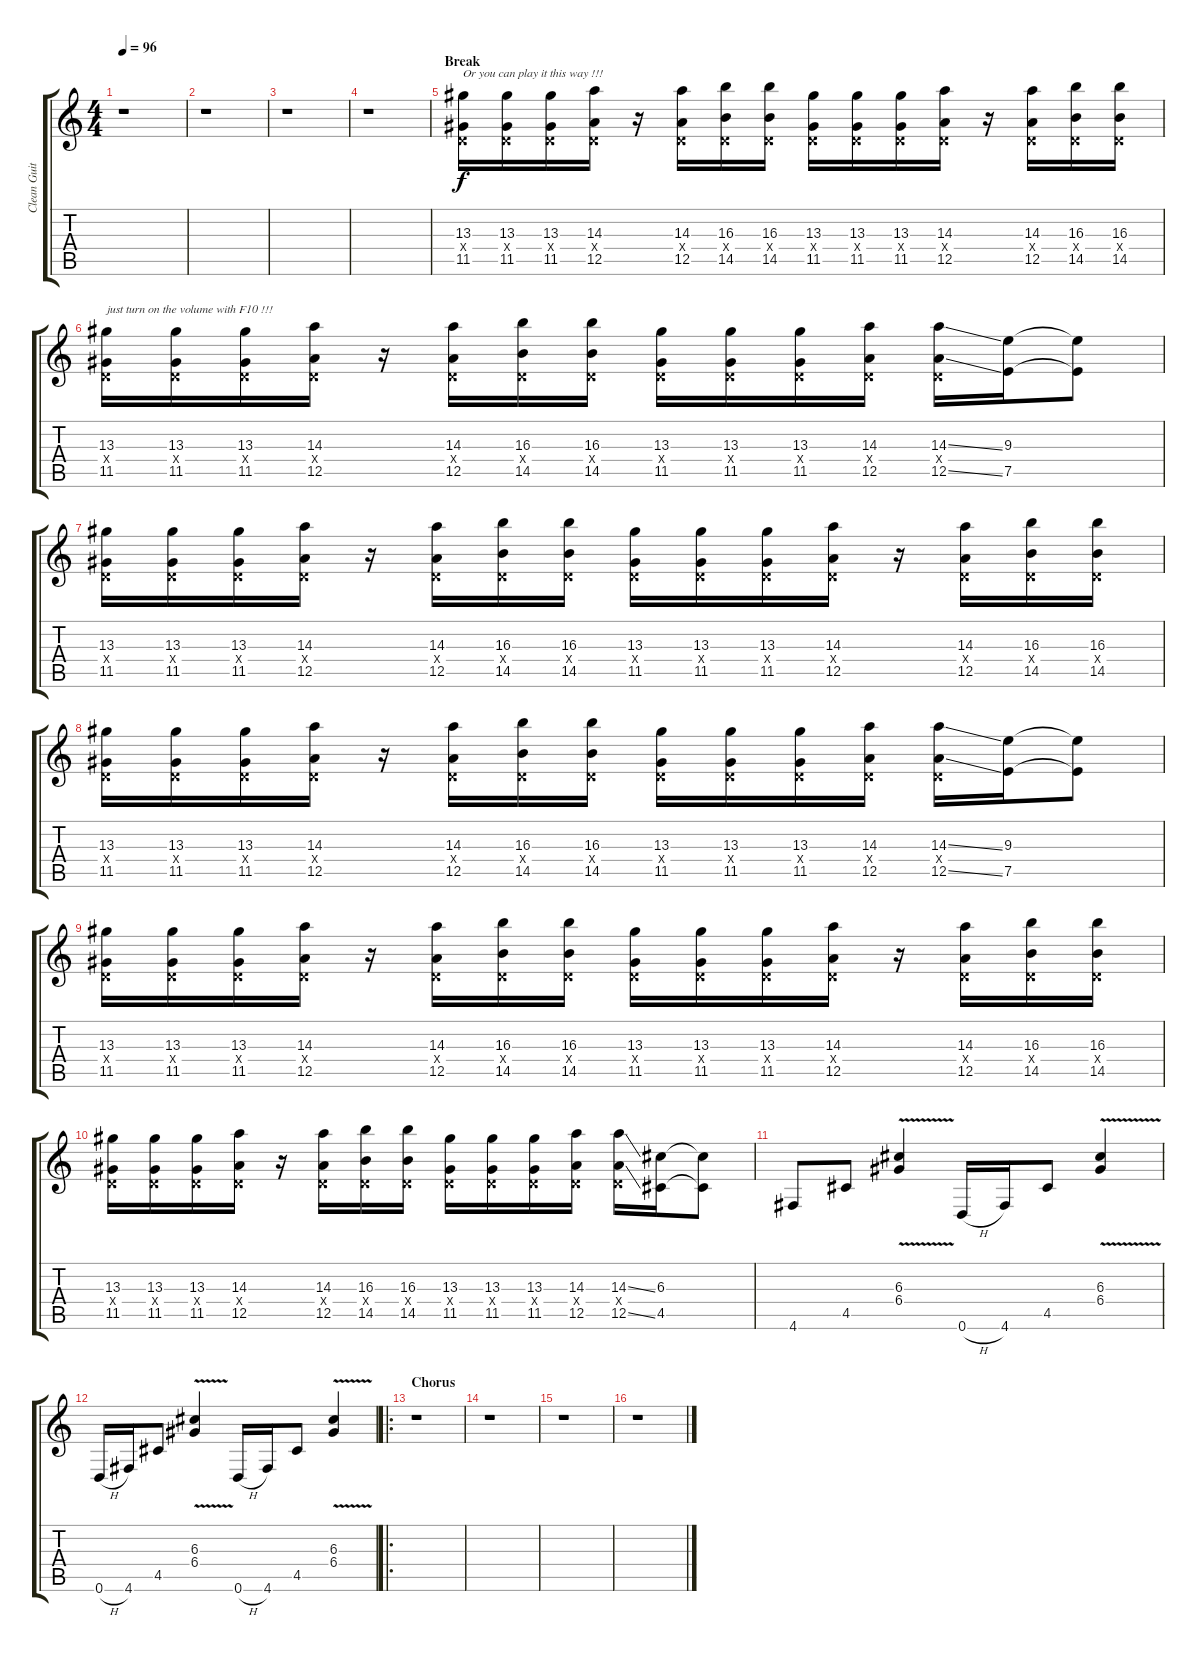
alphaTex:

\track ("Clean Guitar Effect" "Clean Guit") {instrument electricguitarclean}
\staff {score tabs}
\tuning (E4 B3 G3 D3 A2 D2) {hide}
\ts (4 4)
\tempo 96
\clef g2
\ks c
r.1{dy mp} |
r.1 |
r.1 |
r.1 |
\section ("" "Break")
(13.3 0.4{x} 11.5).16{txt "Or you can play it this way !!!" dy f volume 0 balance 8} (13.3 0.4{x} 11.5).16 (13.3 0.4{x} 11.5).16 (14.3 0.4{x} 12.5).16 r.16 (14.3 0.4{x} 12.5).16 (16.3 0.4{x} 14.5).16 (16.3 0.4{x} 14.5).16 (13.3 0.4{x} 11.5).16 (13.3 0.4{x} 11.5).16 (13.3 0.4{x} 11.5).16 (14.3 0.4{x} 12.5).16 r.16 (14.3 0.4{x} 12.5).16 (16.3 0.4{x} 14.5).16 (16.3 0.4{x} 14.5).16 |
(13.3 0.4{x} 11.5).16{txt "just turn on the volume with F10 !!!"} (13.3 0.4{x} 11.5).16 (13.3 0.4{x} 11.5).16 (14.3 0.4{x} 12.5).16 r.16 (14.3 0.4{x} 12.5).16 (16.3 0.4{x} 14.5).16 (16.3 0.4{x} 14.5).16 (13.3 0.4{x} 11.5).16 (13.3 0.4{x} 11.5).16 (13.3 0.4{x} 11.5).16 (14.3 0.4{x} 12.5).16 (14.3{ss} 0.4{x} 12.5{ss}).16 (9.3 7.5).16 (9.3{t} 7.5{t}).8 |
(13.3 0.4{x} 11.5).16 (13.3 0.4{x} 11.5).16 (13.3 0.4{x} 11.5).16 (14.3 0.4{x} 12.5).16 r.16 (14.3 0.4{x} 12.5).16 (16.3 0.4{x} 14.5).16 (16.3 0.4{x} 14.5).16 (13.3 0.4{x} 11.5).16 (13.3 0.4{x} 11.5).16 (13.3 0.4{x} 11.5).16 (14.3 0.4{x} 12.5).16 r.16 (14.3 0.4{x} 12.5).16 (16.3 0.4{x} 14.5).16 (16.3 0.4{x} 14.5).16 |
(13.3 0.4{x} 11.5).16 (13.3 0.4{x} 11.5).16 (13.3 0.4{x} 11.5).16 (14.3 0.4{x} 12.5).16 r.16 (14.3 0.4{x} 12.5).16 (16.3 0.4{x} 14.5).16 (16.3 0.4{x} 14.5).16 (13.3 0.4{x} 11.5).16 (13.3 0.4{x} 11.5).16 (13.3 0.4{x} 11.5).16 (14.3 0.4{x} 12.5).16 (14.3{ss} 0.4{x} 12.5{ss}).16 (9.3 7.5).16 (9.3{t} 7.5{t}).8 |
(13.3 0.4{x} 11.5).16 (13.3 0.4{x} 11.5).16 (13.3 0.4{x} 11.5).16 (14.3 0.4{x} 12.5).16 r.16 (14.3 0.4{x} 12.5).16 (16.3 0.4{x} 14.5).16 (16.3 0.4{x} 14.5).16 (13.3 0.4{x} 11.5).16 (13.3 0.4{x} 11.5).16 (13.3 0.4{x} 11.5).16 (14.3 0.4{x} 12.5).16 r.16 (14.3 0.4{x} 12.5).16 (16.3 0.4{x} 14.5).16 (16.3 0.4{x} 14.5).16 |
(13.3 0.4{x} 11.5).16 (13.3 0.4{x} 11.5).16 (13.3 0.4{x} 11.5).16 (14.3 0.4{x} 12.5).16 r.16 (14.3 0.4{x} 12.5).16 (16.3 0.4{x} 14.5).16 (16.3 0.4{x} 14.5).16 (13.3 0.4{x} 11.5).16 (13.3 0.4{x} 11.5).16 (13.3 0.4{x} 11.5).16 (14.3 0.4{x} 12.5).16 (14.3{ss} 0.4{x} 12.5{ss}).16 (6.3 4.5).16 (6.3{t} 4.5{t}).8 |
4.6.8{volume 10 balance 12 instrument electricguitarclean} 4.5.8 (6.3{v} 6.4{v}).4 0.6{h}.16 4.6.16 4.5.8 (6.3{v} 6.4{v}).4 |
0.6{h}.16 4.6.16 4.5.8 (6.3{v} 6.4{v}).4 0.6{h}.16 4.6.16 4.5.8 (6.3{v} 6.4{v}).4 |
\ro
\section ("" "Chorus")
r.1 |
r.1 |
r.1 |
r.1
